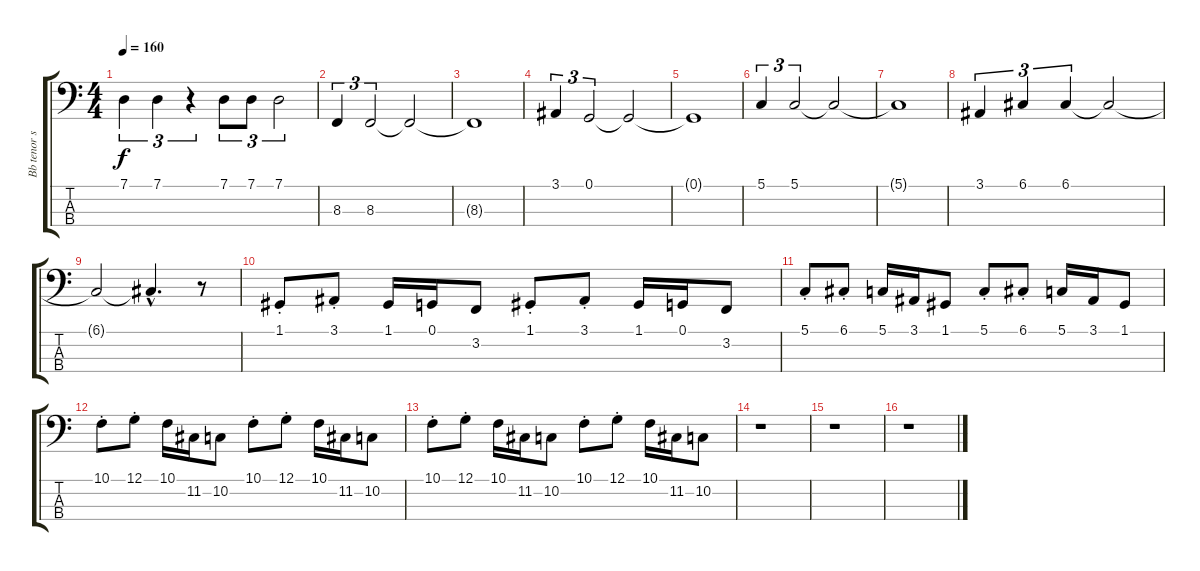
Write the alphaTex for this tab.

\track ("Bb tenor sax" "Bb tenor s") {instrument tenorsax}
\staff {score tabs}
\tuning (G2 D2 A1 E1) {hide}
\ts (4 4)
\tempo 160
\clef f4
\ks c
7.1.4{tu (3 2) dy f} 7.1.4{tu (3 2)} r.4{tu (3 2)} 7.1.8{tu (3 2)} 7.1.8{tu (3 2)} 7.1.2{tu (3 2)} |
8.3.4{tu (3 2)} 8.3.2{tu (3 2)} 8.3{t}.2 |
8.3{t}.1 |
3.1.4{tu (3 2)} 0.1.2{tu (3 2)} 0.1{t}.2 |
0.1{t}.1 |
5.1.4{tu (3 2)} 5.1.2{tu (3 2)} 5.1{t}.2 |
5.1{t}.1 |
3.1.4{tu (3 2)} 6.1.4{tu (3 2)} 6.1.4{tu (3 2)} 6.1{t}.2 |
6.1{t}.2 6.1{hac t}.4{d} r.8 |
1.1{st}.8 3.1{st}.8 1.1.16 0.1.16 3.2.8 1.1{st}.8 3.1{st}.8 1.1.16 0.1.16 3.2.8 |
5.1{st}.8 6.1{st}.8 5.1.16 3.1.16 1.1.8 5.1{st}.8 6.1{st}.8 5.1.16 3.1.16 1.1.8 |
10.1{st}.8 12.1{st}.8 10.1.16 11.2.16 10.2.8 10.1{st}.8 12.1{st}.8 10.1.16 11.2.16 10.2.8 |
10.1{st}.8 12.1{st}.8 10.1.16 11.2.16 10.2.8 10.1{st}.8 12.1{st}.8 10.1.16 11.2.16 10.2.8 |
r.1 |
r.1 |
r.1
